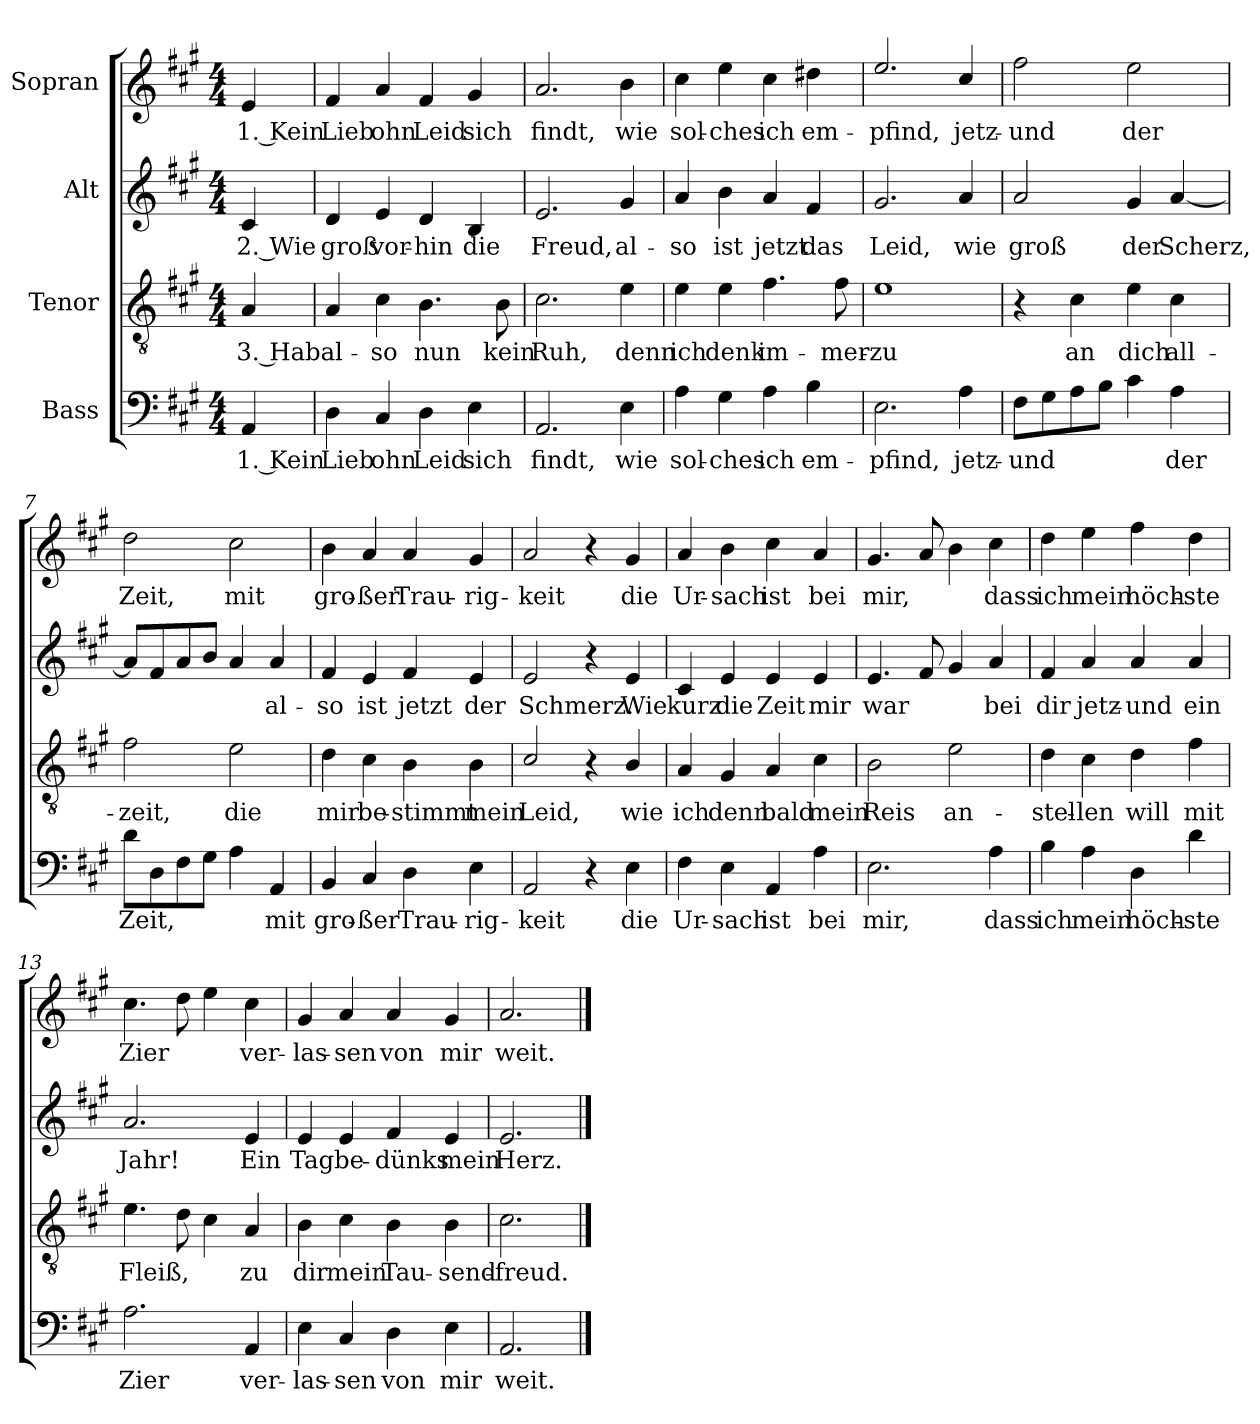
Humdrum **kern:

**kern	**text	**kern	**text	**kern	**text	**kern	**text
*part4	*part4	*part3	*part3	*part2	*part2	*part1	*part1
*staff4	*staff4	*staff3	*staff3	*staff2	*staff2	*staff1	*staff1
*I"Bass	*	*I"Tenor	*	*I"Alt	*	*I"Sopran	*
*clefF4	*	*clefGv2	*	*clefG2	*	*clefG2	*
*k[f#c#g#]	*	*k[f#c#g#]	*	*k[f#c#g#]	*	*k[f#c#g#]	*
*M4/4	*	*M4/4	*	*M4/4	*	*M4/4	*
=1	=1	=1	=1	=1	=1	=1	=1
4AA/	1. Kein	4A/	3. Hab	4c#/	2. Wie	4e/	1. Kein
=2	=2	=2	=2	=2	=2	=2	=2
4D\	Lieb	4A/	al-	4d/	groß	4f#/	Lieb
4C#/	ohn	4c#\	-so	4e/	vor-	4a/	ohn
4D\	Leid	4.B\	nun	4d/	-hin	4f#/	Leid
4E\	sich	.	.	4B/	die	4g#/	sich
.	.	8B\	kein	.	.	.	.
=3	=3	=3	=3	=3	=3	=3	=3
2.AA/	findt,	2.c#\	Ruh,	2.e/	Freud,	2.a/	findt,
4E\	wie	4e\	denn	4g#/	al-	4b\	wie
=4	=4	=4	=4	=4	=4	=4	=4
4A\	sol-	4e\	ich	4a/	-so	4cc#\	sol-
4G#\	-ches	4e\	denk	4b\	ist	4ee\	-ches
4A\	ich	4.f#\	im-	4a/	jetzt	4cc#\	ich
4B\	em-	.	.	4f#/	das	4dd#X\	em-
.	.	8f#\	-mer-	.	.	.	.
=5	=5	=5	=5	=5	=5	=5	=5
2.E\	-pfind,	1e	-zu	2.g#/	Leid,	2.ee/	-pfind,
4A\	jetz-	.	.	4a/	wie	4cc#/	jetz-
!!LO:LB:g=z
=6	=6	=6	=6	=6	=6	=6	=6
8F#\L	-und	4r	.	2a/	groß	2ff#\	-und
8G#\	.	.	.	.	.	.	.
8A\	.	4c#\	an	.	.	.	.
8B\J	.	.	.	.	.	.	.
4c#\	.	4e\	dich	4g#/	der	2ee\	der
4A\	der	4c#\	all-	[4a/	Scherz,	.	.
=7	=7	=7	=7	=7	=7	=7	=7
8d\L	Zeit,	2f#\	-zeit,	8a/L]	.	2dd\	Zeit,
8D\	.	.	.	8f#/	.	.	.
8F#\	.	.	.	8a/	.	.	.
8G#\J	.	.	.	8b/J	.	.	.
4A\	.	2e\	die	4a/	.	2cc#\	mit
4AA/	mit	.	.	4a/	al-	.	.
=8	=8	=8	=8	=8	=8	=8	=8
4BB/	gro-	4d\	mir	4f#/	-so	4b\	gro-
4C#/	-ßer	4c#\	be-	4e/	ist	4a/	ßer
4D\	Trau-	4B\	-stimmt	4f#/	jetzt	4a/	Trau-
4E\	-rig-	4B\	mein	4e/	der	4g#/	rig-
=9	=9	=9	=9	=9	=9	=9	=9
2AA/	-keit	2c#/	Leid,	2e/	Schmerz.	2a/	keit
4r	.	4r	.	4r	.	4r	.
4E\	die	4B/	wie	4e/	Wie	4g#/	die
=10	=10	=10	=10	=10	=10	=10	=10
4F#\	Ur-	4A/	ich	4c#/	kurz	4a/	Ur-
4E\	-sach	4G#/	denn	4e/	die	4b\	sach
4AA/	ist	4A/	bald	4e/	Zeit	4cc#\	ist
4A\	bei	4c#\	mein	4e/	mir	4a/	bei
!!LO:LB:g=z
=11	=11	=11	=11	=11	=11	=11	=11
2.E\	mir,	2B\	Reis	4.e/	war	4.g#/	mir,
.	.	.	.	8f#/	.	8a/	.
.	.	2e\	an-	4g#/	.	4b\	.
4A\	dass	.	.	4a/	bei	4cc#\	dass
=12	=12	=12	=12	=12	=12	=12	=12
4B\	ich	4d\	-stel-	4f#/	dir	4dd\	ich
4A\	mein	4c#\	-len	4a/	jetz-	4ee\	mein
4D\	höch-	4d\	will	4a/	-und	4ff#\	höch-
4d\	-ste	4f#\	mit	4a/	ein	4dd\	-ste
=13	=13	=13	=13	=13	=13	=13	=13
2.A\	Zier	4.e\	Fleiß,	2.a/	Jahr!	4.cc#\	Zier
.	.	8d\	.	.	.	8dd\	.
.	.	4c#\	.	.	.	4ee\	.
4AA/	ver-	4A/	zu	4e/	Ein	4cc#\	ver-
=14	=14	=14	=14	=14	=14	=14	=14
4E\	-las-	4B\	dir	4e/	Tag	4g#/	-las-
4C#/	-sen	4c#\	mein	4e/	be-	4a/	-sen
4D\	von	4B\	Tau-	4f#/	-dünks	4a/	von
4E\	mir	4B\	-send-	4e/	mein	4g#/	mir
=15	=15	=15	=15	=15	=15	=15	=15
2.AA/	weit.	2.c#\	-freud.	2.e/	Herz.	2.a/	weit.
==	==	==	==	==	==	==	==
*-	*-	*-	*-	*-	*-	*-	*-
